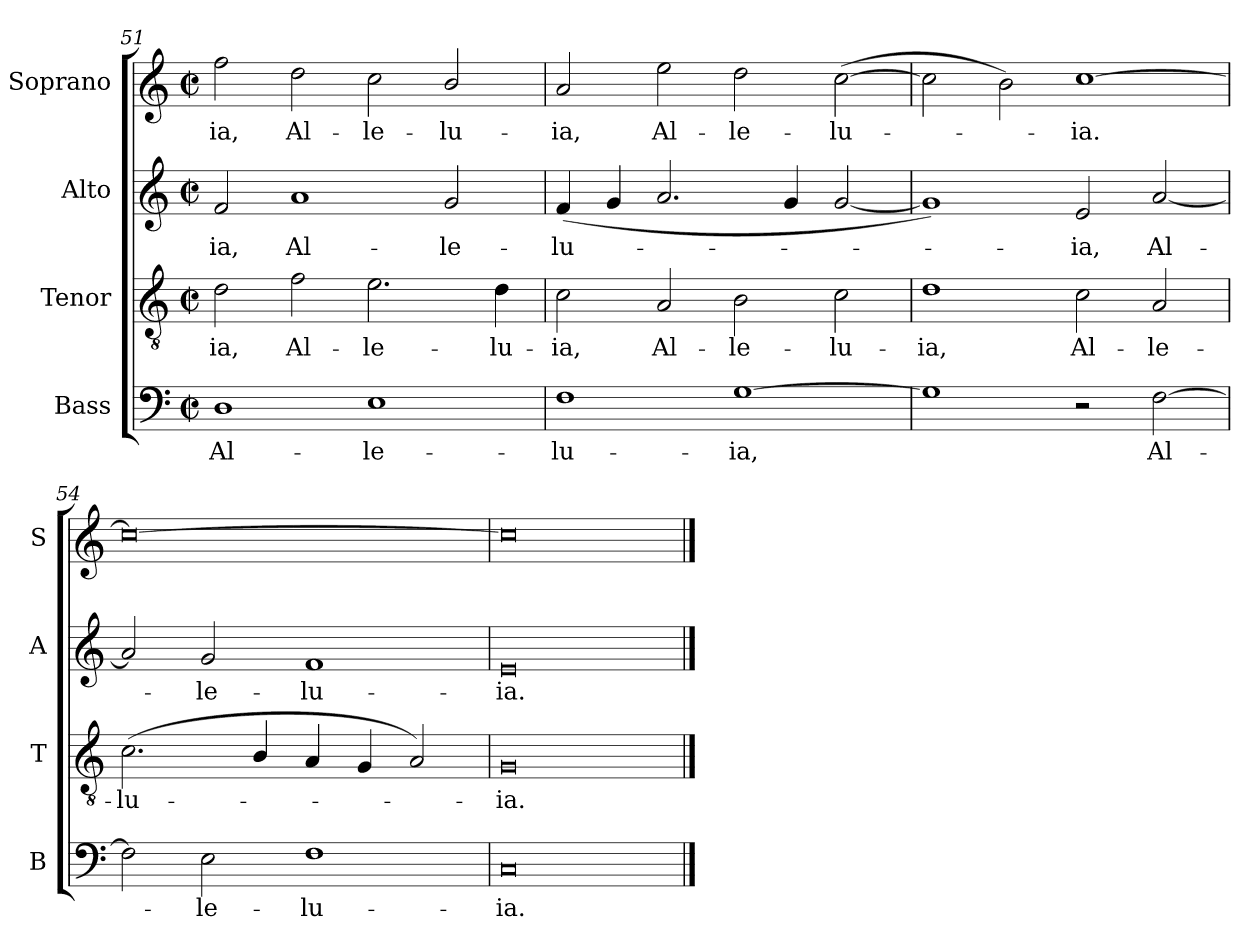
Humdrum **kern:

**kern	**text	**kern	**text	**kern	**text	**kern	**text
*part4	*part4	*part3	*part3	*part2	*part2	*part1	*part1
*staff4	*staff4	*staff3	*staff3	*staff2	*staff2	*staff1	*staff1
*I"Bass	*	*I"Tenor	*	*I"Alto	*	*I"Soprano	*
*I'B	*	*I'T	*	*I'A	*	*I'S	*
*clefF4	*	*clefGv2	*	*clefG2	*	*clefG2	*
*k[]	*	*k[]	*	*k[]	*	*k[]	*
*C:	*	*C:	*	*C:	*	*C:	*
*M4/2	*	*M4/2	*	*M4/2	*	*M4/2	*
*met(c|)	*	*met(c|)	*	*met(c|)	*	*met(c|)	*
=51	=51	=51	=51	=51	=51	=51	=51
!	!LO:LY:b	!	!LO:LY:b	!	!LO:LY:b	!	!LO:LY:b
1D	Al-	2d	-ia,	2f	-ia,	2ff	-ia,
!	!	!	!LO:LY:b	!	!LO:LY:b	!	!LO:LY:b
.	.	2f	Al-	1a	Al-	2dd	Al-
!	!LO:LY:b	!	!LO:LY:b	!	!	!	!LO:LY:b
1E	-le-	2.e	-le-	.	.	2cc	-le-
!	!	!	!	!	!LO:LY:b	!	!LO:LY:b
.	.	.	.	2g	-le-	2b/	-lu-
!	!	!	!LO:LY:b	!	!	!	!
.	.	4d	-lu-	.	.	.	.
=52	=52	=52	=52	=52	=52	=52	=52
!	!LO:LY:b	!	!LO:LY:b	!	!LO:LY:b	!	!LO:LY:b
1F	-lu-	2c	-ia,	(<4f	-lu-	2a	-ia,
.	.	.	.	4g	.	.	.
!	!	!	!LO:LY:b	!	!	!	!LO:LY:b
.	.	2A	Al-	2.a	.	2ee	Al-
!	!LO:LY:b	!	!LO:LY:b	!	!	!	!LO:LY:b
[1G	-ia,	2B	-le-	.	.	2dd	-le-
.	.	.	.	4g	.	.	.
!	!	!	!LO:LY:b	!	!	!	!LO:LY:b
.	.	2c	-lu-	[2g	.	(>[2cc	-lu-
=53	=53	=53	=53	=53	=53	=53	=53
!	!	!	!LO:LY:b	!	!	!	!
1G]	.	1d	-ia,	1g])	.	2cc]	.
.	.	.	.	.	.	2b)	.
!	!	!	!LO:LY:b	!	!LO:LY:b	!	!LO:LY:b
2r	.	2c	Al-	2e	ia,	[1cc	ia.
!	!LO:LY:b	!	!LO:LY:b	!	!LO:LY:b	!	!
[2F	Al-	2A	-le-	[2a	Al-	.	.
=54	=54	=54	=54	=54	=54	=54	=54
!	!	!	!LO:LY:b	!	!	!	!
2F]	.	(<2.c	-lu-	2a]	.	0cc_	.
!	!LO:LY:b	!	!	!	!LO:LY:b	!	!
2E	le-	.	.	2g	le-	.	.
.	.	4B/	.	.	.	.	.
!	!LO:LY:b	!	!	!	!LO:LY:b	!	!
1F	-lu-	4A	.	1f	-lu-	.	.
.	.	4G	.	.	.	.	.
.	.	2A)	.	.	.	.	.
=55	=55	=55	=55	=55	=55	=55	=55
!	!LO:LY:b	!	!LO:LY:b	!	!LO:LY:b	!	!
0C	-ia.	0G	ia.	0e	-ia.	0cc]	.
==	==	==	==	==	==	==	==
*-	*-	*-	*-	*-	*-	*-	*-
